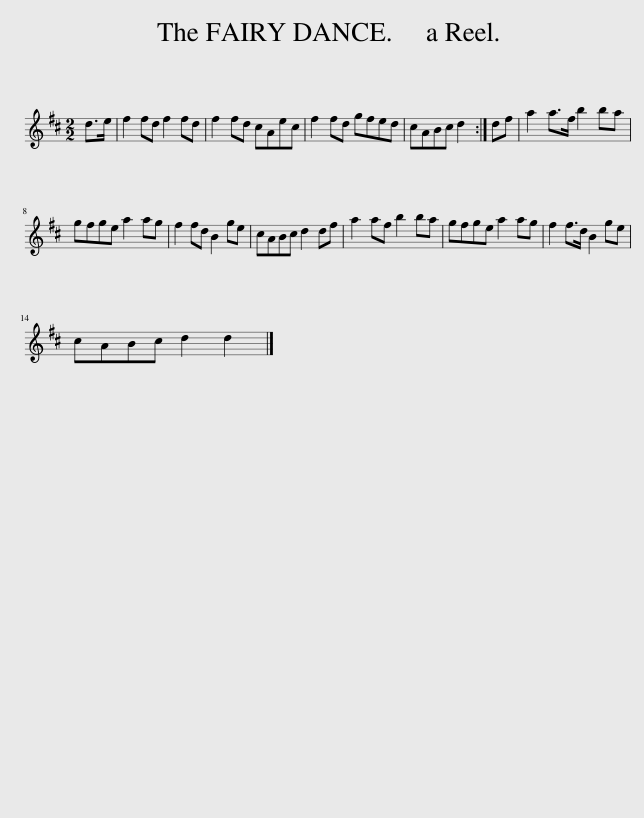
X:1
L:1/8
M:2/2
I:linebreak $
K:D
V:1 treble
V:1
 d>e | f2 fd f2 fd | f2 fd cAec | f2 fd gfed | cABc d2 :| %5
 df | a2 a>f b2 ba |$ gfge a2 ag | f2 fd B2 ge | cABc d2 df | %10
 a2 af b2 ba | gfge a2 ag | f2 f>d B2 ge |$ cABc d2 d2 |] %14
